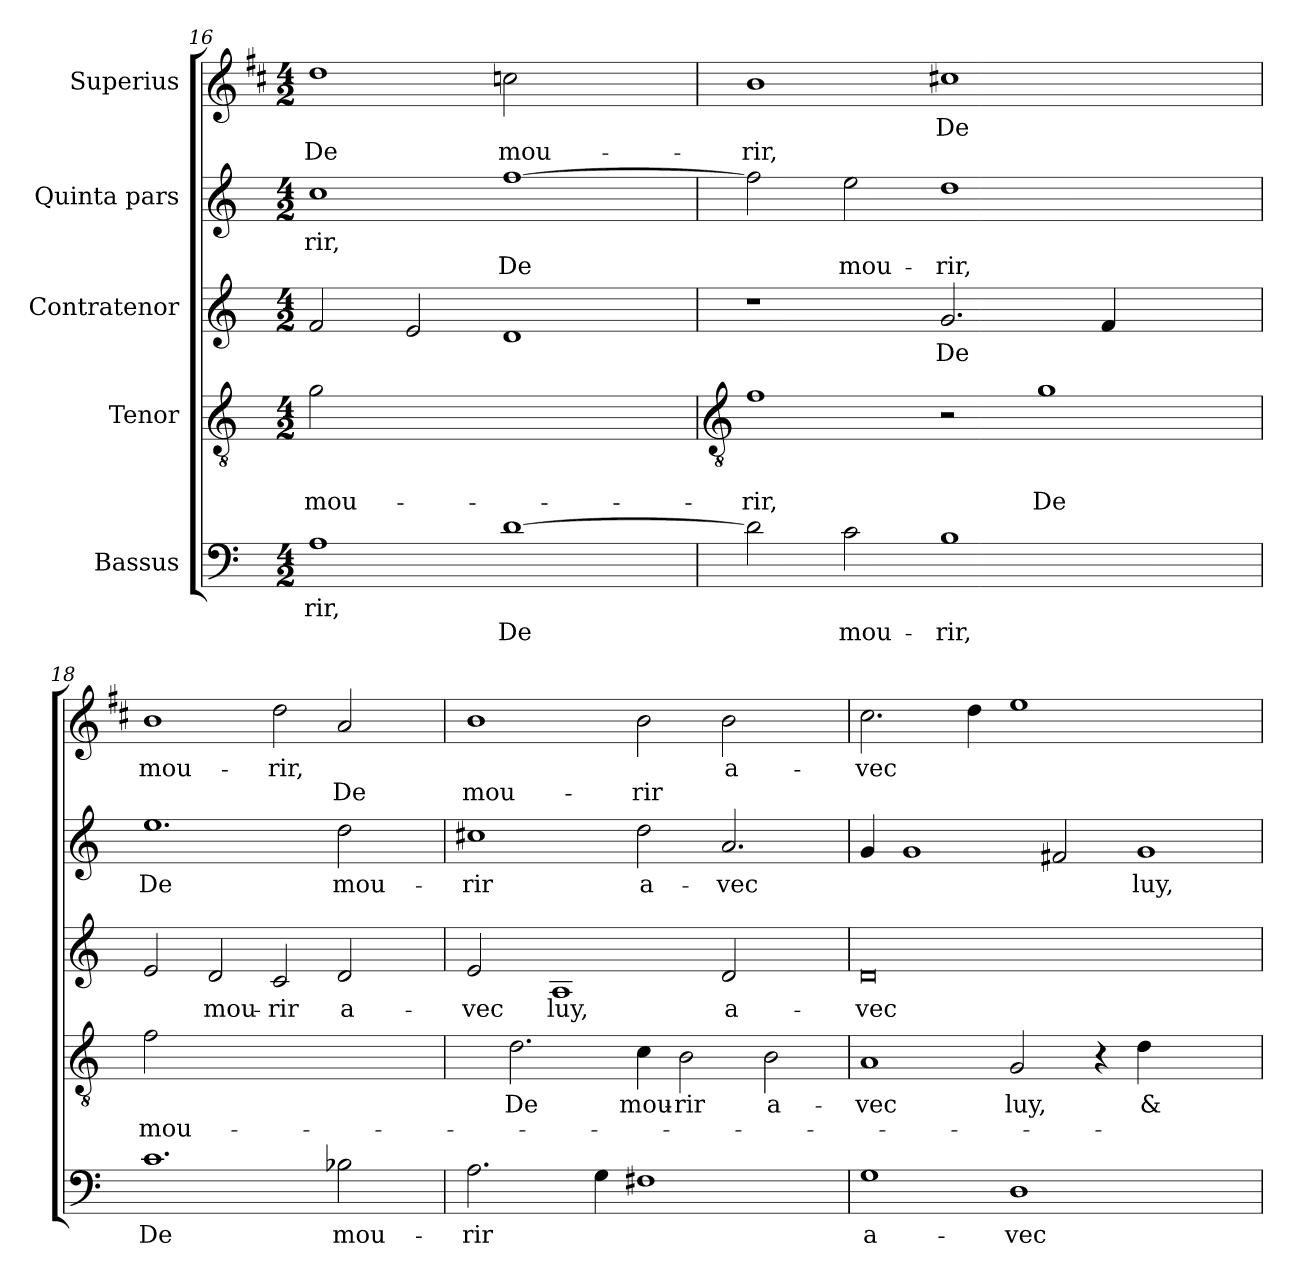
**kern	**text	**text	**kern	**text	**text	**kern	**text	**kern	**text	**text	**kern	**text	**text
*part5	*part5	*part5	*part4	*part4	*part4	*part3	*part3	*part2	*part2	*part2	*part1	*part1	*part1
*staff5	*staff5	*staff5	*staff4	*staff4	*staff4	*staff3	*staff3	*staff2	*staff2	*staff2	*staff1	*staff1	*staff1
*I"Bassus	*	*	*I"Tenor	*	*	*I"Contratenor	*	*I"Quinta pars	*	*	*I"Superius	*	*
*clefF4	*	*	*clefGv2	*	*	*clefG2	*	*clefG2	*	*	*clefG2	*	*
*	*	*	*	*	*	*	*	*	*	*	*ITrd1c2	*	*
*k[]	*	*	*k[]	*	*	*k[]	*	*k[]	*	*	*k[]	*	*
*C:	*	*	*C:	*	*	*C:	*	*C:	*	*	*C:	*	*
*M4/2	*	*	*M4/2	*	*	*M4/2	*	*M4/2	*	*	*M4/2	*	*
=16	=16	=16	=16	=16	=16	=16	=16	=16	=16	=16	=16	=16	=16
!	!LO:LY:b	!	!	!	!LO:LY:b	!	!	!	!LO:LY:b	!	!	!	!LO:LY:b
1A	-rir,	.	2g	.	mou-	2f	.	1cc	-rir,	.	1cc	.	De
.	.	.	1.ryy	.	.	2e	.	.	.	.	.	.	.
!	!	!LO:LY:b	!	!	!	!	!	!	!	!LO:LY:b	!	!	!LO:LY:b
[1d	.	De	.	.	.	1d	.	[1ff	.	De	2b-X	.	mou-
.	.	.	.	.	.	.	.	.	.	.	2ryy	.	.
!!LO:LB:g=z
=17	=17	=17	=17	=17	=17	=17	=17	=17	=17	=17	=17	=17	=17
*	*	*	*clefGv2	*	*	*	*	*	*	*	*	*	*
!	!	!	!	!	!LO:LY:b	!	!	!	!	!	!	!	!LO:LY:b
2d]	.	.	1f	.	-rir,	1r	.	2ff]	.	.	1a	.	-rir,
!	!	!LO:LY:b	!	!	!	!	!	!	!	!LO:LY:b	!	!	!
2c	.	mou-	.	.	.	.	.	2ee	.	mou-	.	.	.
!	!	!LO:LY:b	!	!	!	!	!LO:LY:b	!	!	!LO:LY:b	!	!LO:LY:b	!
1B	.	-rir,	2r	.	.	2.g	De	1dd	.	-rir,	1bn	De	.
!	!	!	!	!	!LO:LY:b	!	!	!	!	!	!	!	!
.	.	.	1g	.	De	.	.	.	.	.	.	.	.
.	.	.	.	.	.	4f	.	.	.	.	.	.	.
2ryy	.	.	.	.	.	2ryy	.	2ryy	.	.	2ryy	.	.
=18	=18	=18	=18	=18	=18	=18	=18	=18	=18	=18	=18	=18	=18
!	!LO:LY:b	!	!	!	!LO:LY:b	!	!	!	!LO:LY:b	!	!	!LO:LY:b	!
1.c	De	.	2f	.	mou-	2e	.	1.ee	De	.	1a	mou-	.
!	!	!	!	!	!LO:LY:b	!	!LO:LY:b	!	!	!	!	!	!
.	.	.	[1eyy	.	-rir,	2d	mou-	.	.	.	.	.	.
!	!	!	!	!	!	!	!LO:LY:b	!	!	!	!	!LO:LY:b	!
.	.	.	.	.	.	2c	-rir	.	.	.	2cc	-rir,	.
!	!LO:LY:b	!	!	!	!	!	!LO:LY:b	!	!LO:LY:b	!	!	!	!LO:LY:b
2B-X	mou-	.	2.eyy_	.	.	2d	a-	2dd	mou-	.	2g	.	De
4ryy	.	.	.	.	.	4ryy	.	4ryy	.	.	4ryy	.	.
=19	=19	=19	=19	=19	=19	=19	=19	=19	=19	=19	=19	=19	=19
!	!LO:LY:b	!	!	!	!	!	!LO:LY:b	!	!LO:LY:b	!	!	!	!LO:LY:b
2.A	-rir	.	4eyy]	.	.	2e	-vec	1cc#X	-rir	.	1a	.	mou-
!	!	!	!	!LO:LY:b	!	!	!	!	!	!	!	!	!
.	.	.	2.d	De	.	.	.	.	.	.	.	.	.
!	!	!	!	!	!	!	!LO:LY:b	!	!	!	!	!	!
.	.	.	.	.	.	1A	luy,	.	.	.	.	.	.
4G	.	.	.	.	.	.	.	.	.	.	.	.	.
!	!	!	!	!LO:LY:b	!	!	!	!	!LO:LY:b	!	!	!	!LO:LY:b
1F#X	.	.	4c	mou-	.	.	.	2dd	a-	.	2a	.	-rir
!	!	!	!	!LO:LY:b	!	!	!	!	!	!	!	!	!
.	.	.	2B	-rir	.	.	.	.	.	.	.	.	.
!	!	!	!	!	!	!	!LO:LY:b	!	!LO:LY:b	!	!	!LO:LY:b	!
.	.	.	.	.	.	2d	a-	2.a	-vec	.	2a	a-	.
!	!	!	!	!LO:LY:b	!	!	!	!	!	!	!	!	!
.	.	.	2B	a-	.	.	.	.	.	.	.	.	.
4ryy	.	.	.	.	.	4ryy	.	.	.	.	4ryy	.	.
=20	=20	=20	=20	=20	=20	=20	=20	=20	=20	=20	=20	=20	=20
!	!LO:LY:b	!	!	!LO:LY:b	!	!	!LO:LY:b	!	!	!	!	!LO:LY:b	!
1G	a-	.	1A	-vec	.	0d	-vec	4g	.	.	2.b	-vec	.
.	.	.	.	.	.	.	.	1g	.	.	.	.	.
.	.	.	.	.	.	.	.	.	.	.	4cc	.	.
!	!LO:LY:b	!	!	!LO:LY:b	!	!	!	!	!	!	!	!	!
1D	-vec	.	2G	luy,	.	.	.	.	.	.	1dd	.	.
.	.	.	.	.	.	.	.	2f#X	.	.	.	.	.
.	.	.	4r	.	.	.	.	.	.	.	.	.	.
!	!	!	!	!LO:LY:b	!	!	!	!	!LO:LY:b	!	!	!	!
.	.	.	4d	&	.	.	.	1g	luy,	.	.	.	.
2.ryy	.	.	2.ryy	.	.	2.ryy	.	.	.	.	2.ryy	.	.
=	=	=	=	=	=	=	=	=	=	=	=	=	=
*-	*-	*-	*-	*-	*-	*-	*-	*-	*-	*-	*-	*-	*-
